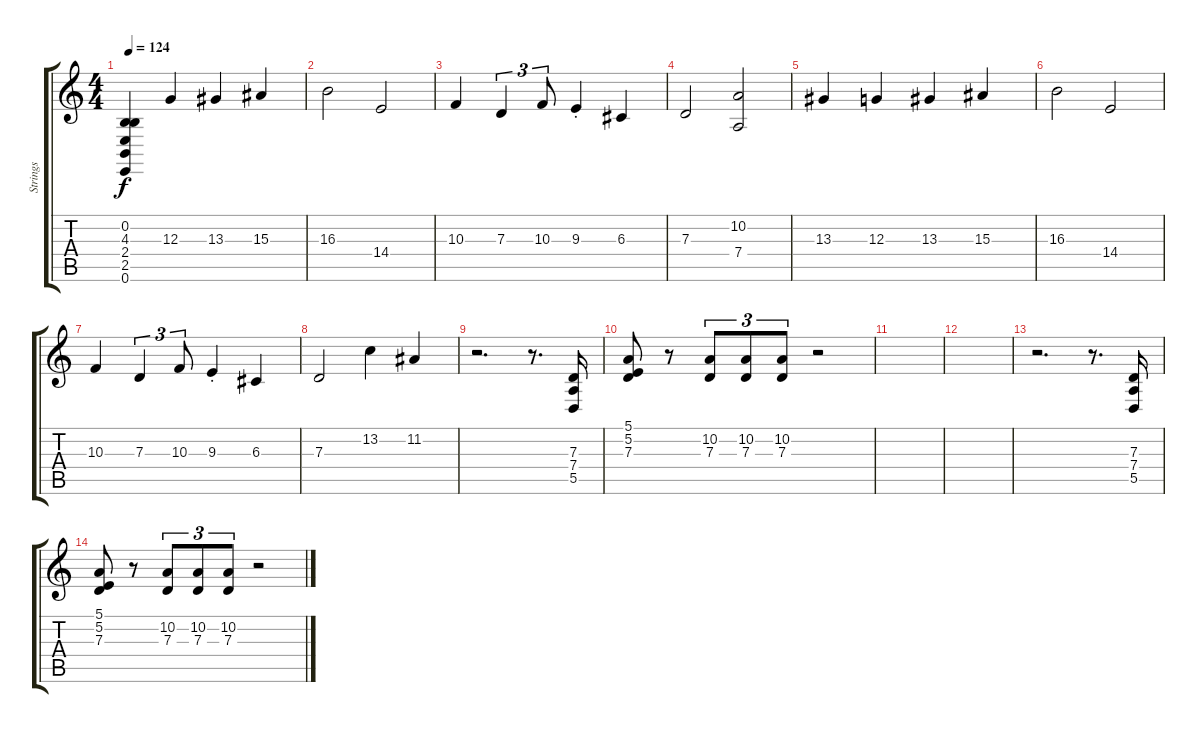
\track ("Strings" "Strings") {instrument stringensemble1}
\staff {score tabs}
\tuning (E4 B3 G3 D3 A2 E2) {hide}
\ts (4 4)
\tempo 124
\clef g2
\ks c
(0.2 4.3 2.4 2.5 0.6).4{dy f instrument stringensemble1} 12.3.4 13.3.4 15.3.4 |
16.3.2 14.4.2 |
10.3.4 7.3.4{tu (3 2)} 10.3.8{tu (3 2)} 9.3{st}.4 6.3.4 |
7.3.2 (10.2 7.4).2 |
13.3.4 12.3.4 13.3.4 15.3.4 |
16.3.2 14.4.2 |
10.3.4 7.3.4{tu (3 2)} 10.3.8{tu (3 2)} 9.3{st}.4 6.3.4 |
7.3.2 13.2.4 11.2.4 |
r.2{d} r.8{d} (7.3 7.4 5.5).16 |
(5.1 5.2 7.3).8 r.8 (10.2 7.3).8{tu (3 2)} (10.2 7.3).8{tu (3 2)} (10.2 7.3).8{tu (3 2)} r.2 |
|
|
r.2{d} r.8{d} (7.3 7.4 5.5).16 |
(5.1 5.2 7.3).8 r.8 (10.2 7.3).8{tu (3 2)} (10.2 7.3).8{tu (3 2)} (10.2 7.3).8{tu (3 2)} r.2
